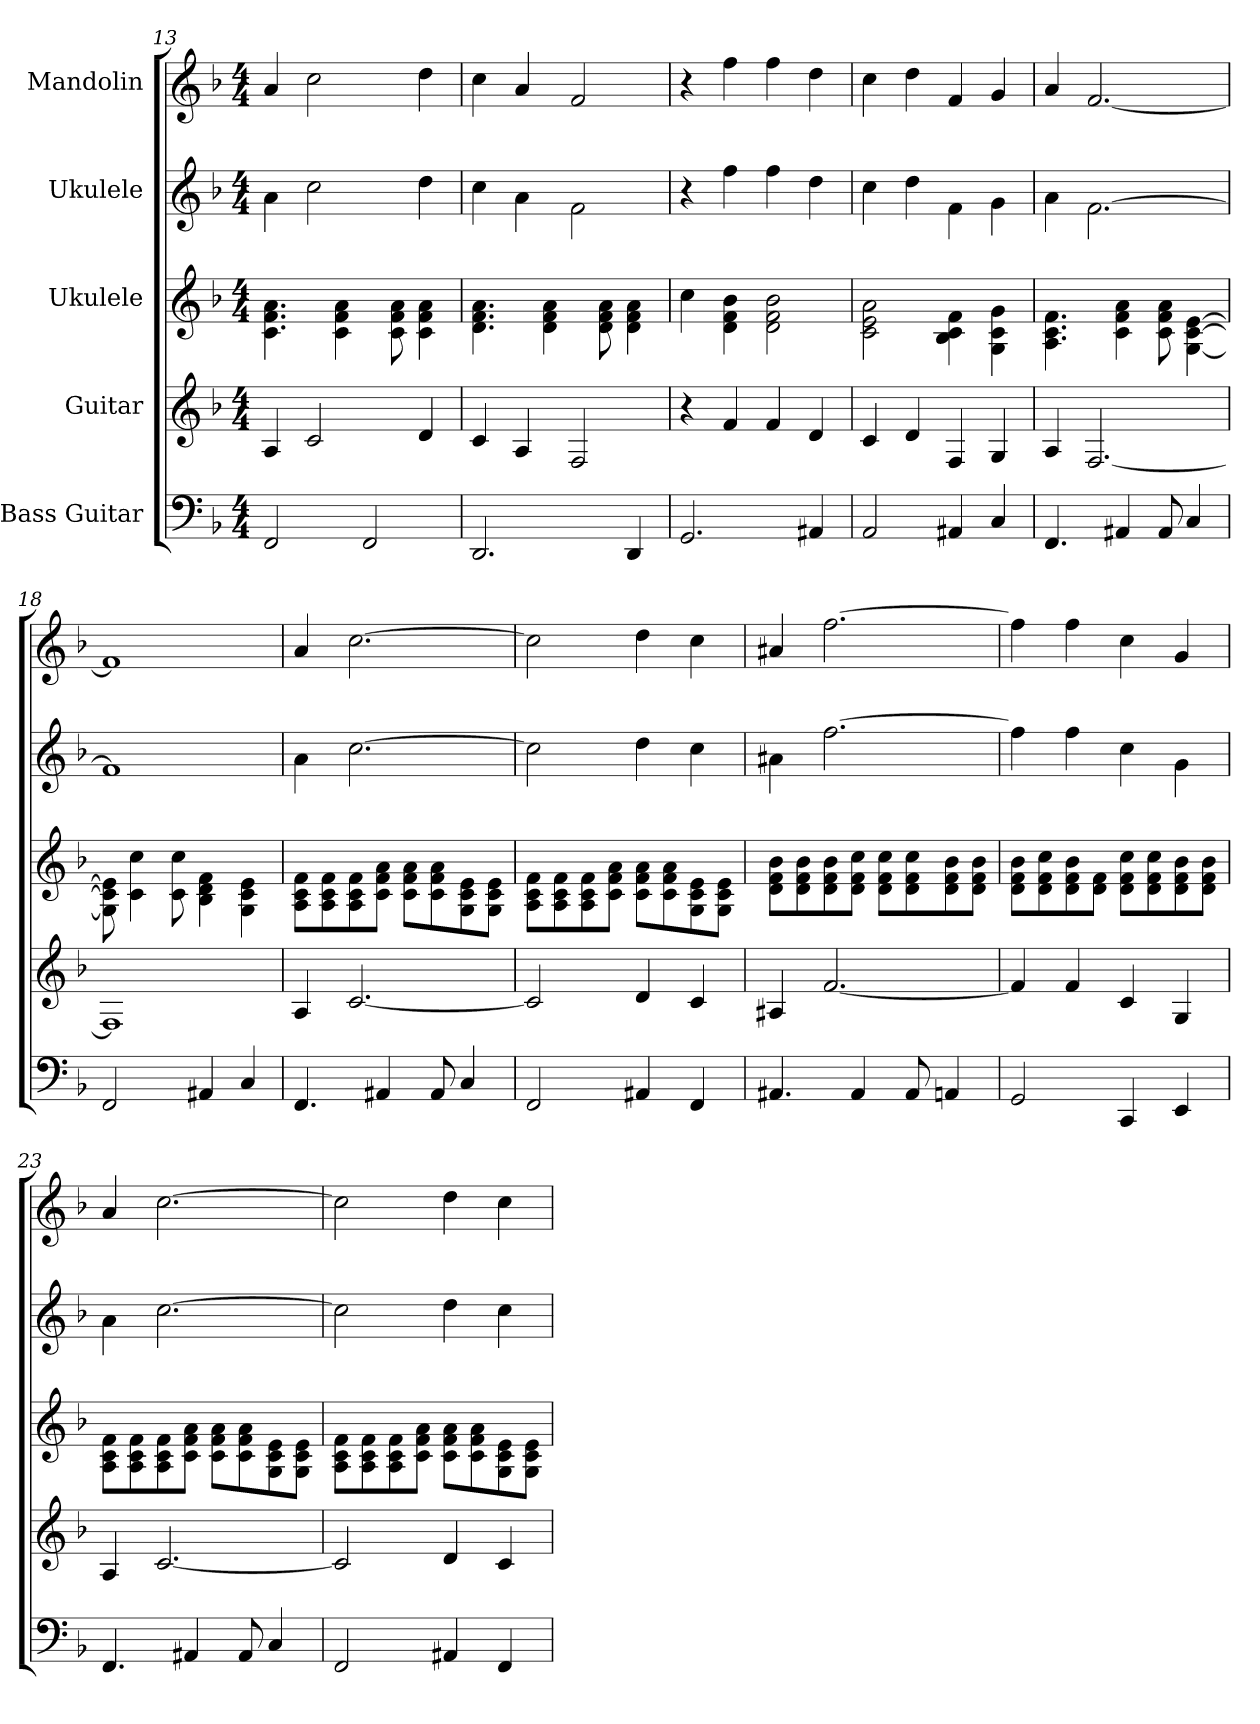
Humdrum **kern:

**kern	**kern	**kern	**kern	**kern
*part5	*part4	*part3	*part2	*part1
*staff5	*staff4	*staff3	*staff2	*staff1
*I"Bass Guitar	*I"Guitar	*I"Ukulele	*I"Ukulele	*I"Mandolin
*	*	*	*	*clefG2
*k[b-]	*k[b-]	*k[b-]	*k[b-]	*k[b-]
*F:	*F:	*F:	*F:	*F:
*M4/4	*M4/4	*M4/4	*M4/4	*M4/4
=13	=13	=13	=13	=13
2FFi/	4Ai/	4.ci\ 4.fi 4.ai	4ai\	4ai/
.	2ci/	.	2cci\	2cci\
.	.	4ci\ 4fi 4ai	.	.
2FFi/	.	.	.	.
.	.	8ci\ 8fi 8ai	.	.
.	4di/	4ci\ 4fi 4ai	4ddi\	4ddi\
=14	=14	=14	=14	=14
2.DDi/	4ci/	4.di\ 4.fi 4.ai	4cci\	4cci\
.	4Ai/	.	4ai\	4ai/
.	.	4di\ 4fi 4ai	.	.
.	2Fi/	.	2fi\	2fi/
.	.	8di\ 8fi 8ai	.	.
4DDi/	.	4di\ 4fi 4ai	.	.
!!LO:LB:g=z
=15	=15	=15	=15	=15
2.GGi/	4r	4cci\	4r	4r
.	4fi/	4di\ 4fi 4b-i	4ffi\	4ffi\
.	4fi/	2di\ 2fi 2b-i	4ffi\	4ffi\
4AA#i/	4di/	.	4ddi\	4ddi\
=16	=16	=16	=16	=16
2AAi/	4ci/	2ci\ 2ei 2ai	4cci\	4cci\
.	4di/	.	4ddi\	4ddi\
4AA#i/	4Fi/	4B-i\ 4ci 4fi	4fi\	4fi/
4Ci/	4Gi/	4Gi\ 4ci 4gi	4gi\	4gi/
=17	=17	=17	=17	=17
4.FFi/	4Ai/	4.Ai\ 4.ci 4.fi	4ai\	4ai/
.	[2.Fi/	.	[2.fi\	[2.fi/
4AA#i/	.	4ci\ 4fi 4ai	.	.
8AA#i/	.	8ci\ 8fi 8ai	.	.
4Ci/	.	[4Gi\ [4ci [4ei	.	.
=18	=18	=18	=18	=18
2FFi/	1Fi]	8Gi\] 8ci] 8ei]	1fi]	1fi]
.	.	4ci\ 4cci	.	.
.	.	8ci\ 8cci	.	.
4AA#i/	.	4B-i\ 4di 4fi	.	.
4Ci/	.	4Gi\ 4ci 4ei	.	.
=19	=19	=19	=19	=19
4.FFi/	4Ai/	8Ai\ 8ci 8fiL	4ai\	4ai/
.	.	8Ai\ 8ci 8fi	.	.
.	[2.ci/	8Ai\ 8ci 8fi	[2.cci\	[2.cci\
4AA#i/	.	8ci\ 8fi 8aiJ	.	.
.	.	8ci\ 8fi 8aiL	.	.
8AA#i/	.	8ci\ 8fi 8ai	.	.
4Ci/	.	8Gi\ 8ci 8ei	.	.
.	.	8Gi\ 8ci 8eiJ	.	.
!!LO:PB:g=z
=20	=20	=20	=20	=20
2FFi/	2ci/]	8Ai\ 8ci 8fiL	2cci\]	2cci\]
.	.	8Ai\ 8ci 8fi	.	.
.	.	8Ai\ 8ci 8fi	.	.
.	.	8ci\ 8fi 8aiJ	.	.
4AA#i/	4di/	8ci\ 8fi 8aiL	4ddi\	4ddi\
.	.	8ci\ 8fi 8ai	.	.
4FFi/	4ci/	8Gi\ 8ci 8ei	4cci\	4cci\
.	.	8Gi\ 8ci 8eiJ	.	.
=21	=21	=21	=21	=21
4.AA#i/	4A#i/	8di\ 8fi 8b-iL	4a#i\	4a#Xi/
.	.	8di\ 8fi 8b-i	.	.
.	[2.fi/	8di\ 8fi 8b-i	[2.ffi\	[2.ffi\
4AA#i/	.	8di\ 8fi 8cciJ	.	.
.	.	8di\ 8fi 8cciL	.	.
8AA#i/	.	8di\ 8fi 8cci	.	.
4AAi/	.	8di\ 8fi 8b-i	.	.
.	.	8di\ 8fi 8b-iJ	.	.
=22	=22	=22	=22	=22
2GGi/	4fi/]	8di\ 8fi 8b-iL	4ffi\]	4ffi\]
.	.	8di\ 8fi 8cci	.	.
.	4fi/	8di\ 8fi 8b-i	4ffi\	4ffi\
.	.	8di\ 8fiJ	.	.
4CCi/	4ci/	8di\ 8fi 8cciL	4cci\	4cci\
.	.	8di\ 8fi 8cci	.	.
4EEi/	4Gi/	8di\ 8fi 8b-i	4gi\	4gi/
.	.	8di\ 8fi 8b-iJ	.	.
=23	=23	=23	=23	=23
4.FFi/	4Ai/	8Ai\ 8ci 8fiL	4ai\	4ai/
.	.	8Ai\ 8ci 8fi	.	.
.	[2.ci/	8Ai\ 8ci 8fi	[2.cci\	[2.cci\
4AA#i/	.	8ci\ 8fi 8aiJ	.	.
.	.	8ci\ 8fi 8aiL	.	.
8AA#i/	.	8ci\ 8fi 8ai	.	.
4Ci/	.	8Gi\ 8ci 8ei	.	.
.	.	8Gi\ 8ci 8eiJ	.	.
!!LO:LB:g=z
=24	=24	=24	=24	=24
2FFi/	2ci/]	8Ai\ 8ci 8fiL	2cci\]	2cci\]
.	.	8Ai\ 8ci 8fi	.	.
.	.	8Ai\ 8ci 8fi	.	.
.	.	8ci\ 8fi 8aiJ	.	.
4AA#i/	4di/	8ci\ 8fi 8aiL	4ddi\	4ddi\
.	.	8ci\ 8fi 8ai	.	.
4FFi/	4ci/	8Gi\ 8ci 8ei	4cci\	4cci\
.	.	8Gi\ 8ci 8eiJ	.	.
=	=	=	=	=
*-	*-	*-	*-	*-
